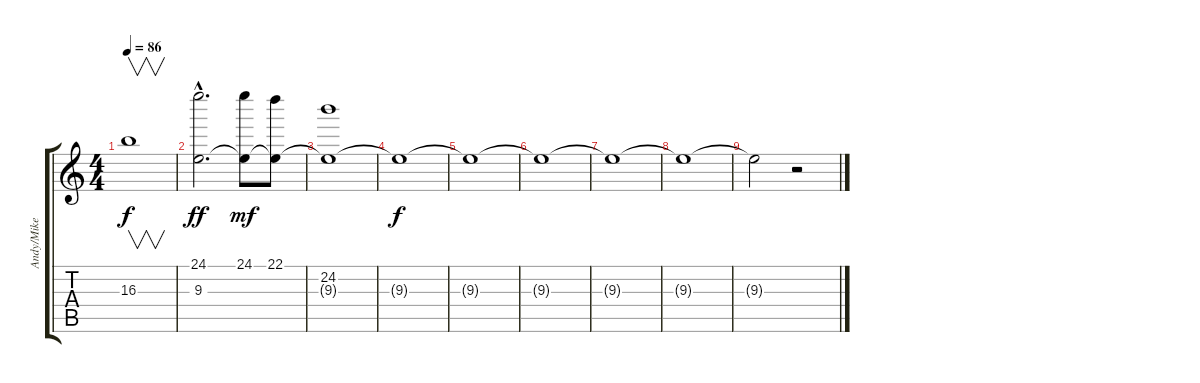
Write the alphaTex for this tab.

\track ("Andy/Mike (Solos)" "Andy/Mike ") {instrument overdrivenguitar}
\staff {score tabs}
\tuning (E4 B3 G3 D3 A2 E2) {hide}
\ts (4 4)
\tempo 86
\clef g2
\ks c
16.3.1{v dy f} |
(24.1{hac} 9.3{hac}).2{d dy ff} (24.1 9.3{t}).8{dy mf} (22.1 9.3{t}).8 |
(24.2 9.3{t}).1 |
9.3{t}.1{dy f} |
9.3{t}.1 |
9.3{t}.1 |
9.3{t}.1 |
9.3{t}.1 |
9.3{t}.2 r.2
